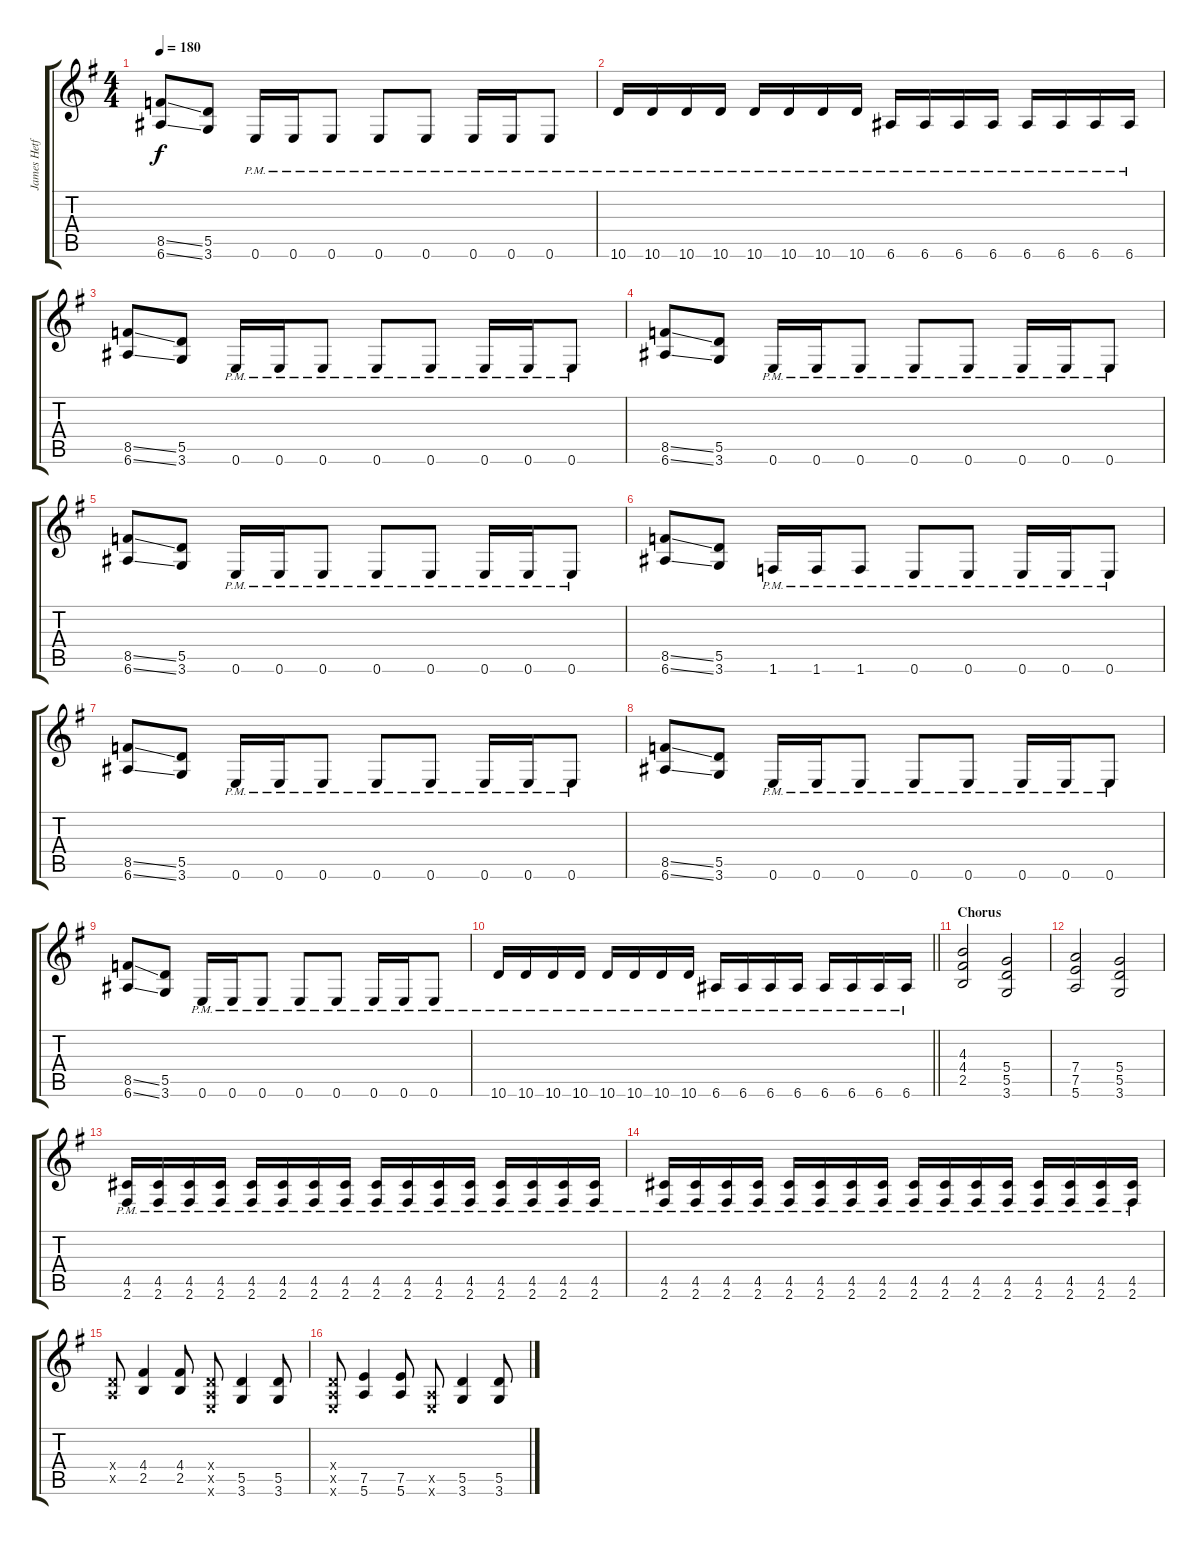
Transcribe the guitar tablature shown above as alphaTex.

\track ("James Hetfield" "James Hetf") {solo instrument distortionguitar}
\staff {score tabs}
\tuning (E4 B3 G3 D3 A2 E2) {hide}
\ts (4 4)
\tempo 180
\clef g2
\ks eminor
(8.5{ss} 6.6{ss}).8{dy f} (5.5 3.6).8 0.6{pm}.16 0.6{pm}.16 0.6{pm}.8 0.6{pm}.8 0.6{pm}.8 0.6{pm}.16 0.6{pm}.16 0.6{pm}.8 |
10.6{pm}.16 10.6{pm}.16 10.6{pm}.16 10.6{pm}.16 10.6{pm}.16 10.6{pm}.16 10.6{pm}.16 10.6{pm}.16 6.6{pm}.16 6.6{pm}.16 6.6{pm}.16 6.6{pm}.16 6.6{pm}.16 6.6{pm}.16 6.6{pm}.16 6.6{pm}.16 |
(8.5{ss} 6.6{ss}).8 (5.5 3.6).8 0.6{pm}.16 0.6{pm}.16 0.6{pm}.8 0.6{pm}.8 0.6{pm}.8 0.6{pm}.16 0.6{pm}.16 0.6{pm}.8 |
(8.5{ss} 6.6{ss}).8 (5.5 3.6).8 0.6{pm}.16 0.6{pm}.16 0.6{pm}.8 0.6{pm}.8 0.6{pm}.8 0.6{pm}.16 0.6{pm}.16 0.6{pm}.8 |
(8.5{ss} 6.6{ss}).8 (5.5 3.6).8 0.6{pm}.16 0.6{pm}.16 0.6{pm}.8 0.6{pm}.8 0.6{pm}.8 0.6{pm}.16 0.6{pm}.16 0.6{pm}.8 |
(8.5{ss} 6.6{ss}).8 (5.5 3.6).8 1.6{pm}.16 1.6{pm}.16 1.6{pm}.8 0.6{pm}.8 0.6{pm}.8 0.6{pm}.16 0.6{pm}.16 0.6{pm}.8 |
(8.5{ss} 6.6{ss}).8 (5.5 3.6).8 0.6{pm}.16 0.6{pm}.16 0.6{pm}.8 0.6{pm}.8 0.6{pm}.8 0.6{pm}.16 0.6{pm}.16 0.6{pm}.8 |
(8.5{ss} 6.6{ss}).8 (5.5 3.6).8 0.6{pm}.16 0.6{pm}.16 0.6{pm}.8 0.6{pm}.8 0.6{pm}.8 0.6{pm}.16 0.6{pm}.16 0.6{pm}.8 |
(8.5{ss} 6.6{ss}).8 (5.5 3.6).8 0.6{pm}.16 0.6{pm}.16 0.6{pm}.8 0.6{pm}.8 0.6{pm}.8 0.6{pm}.16 0.6{pm}.16 0.6{pm}.8 |
\barLineRight lightlight
10.6{pm}.16 10.6{pm}.16 10.6{pm}.16 10.6{pm}.16 10.6{pm}.16 10.6{pm}.16 10.6{pm}.16 10.6{pm}.16 6.6{pm}.16 6.6{pm}.16 6.6{pm}.16 6.6{pm}.16 6.6{pm}.16 6.6{pm}.16 6.6{pm}.16 6.6{pm}.16 |
\section ("" "Chorus")
(4.3 4.4 2.5).2 (5.4 5.5 3.6).2 |
(7.4 7.5 5.6).2 (5.4 5.5 3.6).2 |
(4.5{pm} 2.6{pm}).16 (4.5{pm} 2.6{pm}).16 (4.5{pm} 2.6{pm}).16 (4.5{pm} 2.6{pm}).16 (4.5{pm} 2.6{pm}).16 (4.5{pm} 2.6{pm}).16 (4.5{pm} 2.6{pm}).16 (4.5{pm} 2.6{pm}).16 (4.5{pm} 2.6{pm}).16 (4.5{pm} 2.6{pm}).16 (4.5{pm} 2.6{pm}).16 (4.5{pm} 2.6{pm}).16 (4.5{pm} 2.6{pm}).16 (4.5{pm} 2.6{pm}).16 (4.5{pm} 2.6{pm}).16 (4.5{pm} 2.6{pm}).16 |
(4.5{pm} 2.6{pm}).16 (4.5{pm} 2.6{pm}).16 (4.5{pm} 2.6{pm}).16 (4.5{pm} 2.6{pm}).16 (4.5{pm} 2.6{pm}).16 (4.5{pm} 2.6{pm}).16 (4.5{pm} 2.6{pm}).16 (4.5{pm} 2.6{pm}).16 (4.5{pm} 2.6{pm}).16 (4.5{pm} 2.6{pm}).16 (4.5{pm} 2.6{pm}).16 (4.5{pm} 2.6{pm}).16 (4.5{pm} 2.6{pm}).16 (4.5{pm} 2.6{pm}).16 (4.5{pm} 2.6{pm}).16 (4.5{pm} 2.6{pm}).16 |
(0.4{x} 0.5{x}).8 (4.4 2.5).4 (4.4 2.5).8 (0.4{x} 0.5{x} 0.6{x}).8 (5.5 3.6).4 (5.5 3.6).8 |
(0.4{x} 0.5{x} 0.6{x}).8 (7.5 5.6).4 (7.5 5.6).8 (0.5{x} 0.6{x}).8 (5.5 3.6).4 (5.5 3.6).8
